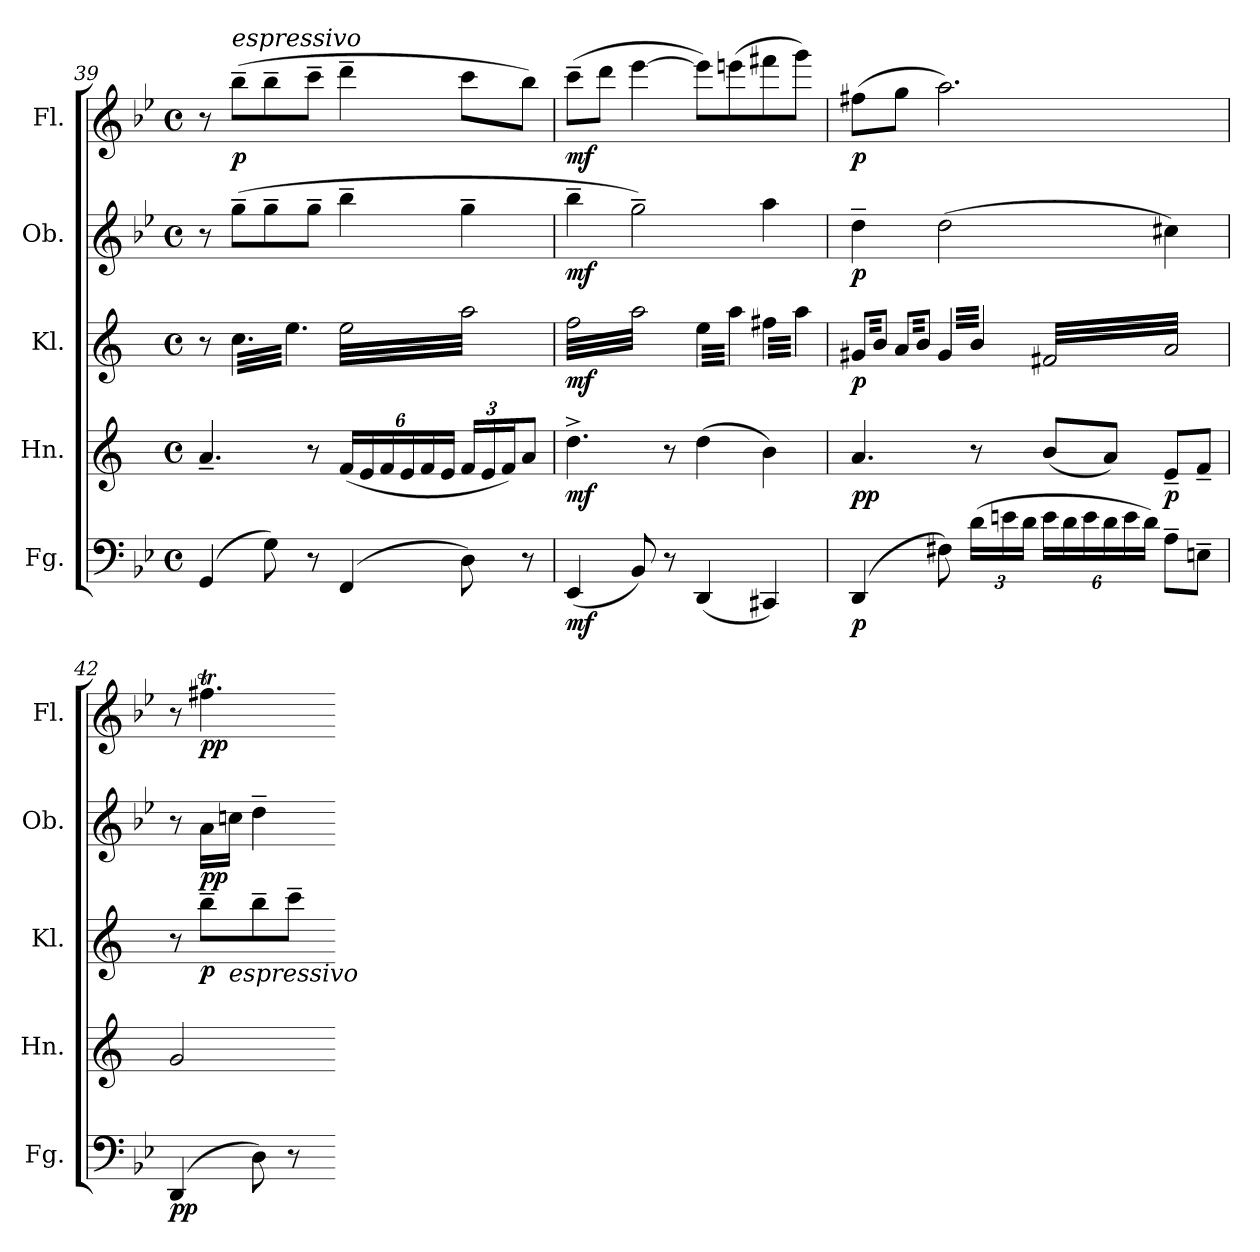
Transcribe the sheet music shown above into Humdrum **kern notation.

**kern	**dynam	**kern	**dynam	**kern	**dynam	**kern	**dynam	**kern	**dynam
*part5	*part5	*part4	*part4	*part3	*part3	*part2	*part2	*part1	*part1
*staff5	*staff5	*staff4	*staff4	*staff3	*staff3	*staff2	*staff2	*staff1	*staff1
*I"Fg.	*	*I"Hn.	*	*I"Kl.	*	*I"Ob.	*	*I"Fl.	*
*I'Fg.	*	*I'Hn.	*	*I'Kl.	*	*I'Ob.	*	*I'Fl.	*
*clefF4	*	*clefG2	*	*clefG2	*	*clefG2	*	*clefG2	*
*	*	*ITrd4c7	*	*ITrd1c2	*	*	*	*	*
*k[b-e-]	*	*k[b-]	*	*k[b-e-]	*	*k[b-e-]	*	*k[b-e-]	*
*g:	*	*	*	*	*	*g:	*	*g:	*
*M4/4	*	*M4/4	*	*M4/4	*	*M4/4	*	*M4/4	*
*met(c)	*	*met(c)	*	*met(c)	*	*met(c)	*	*met(c)	*
=39	=39	=39	=39	=39	=39	=39	=39	=39	=39
(>4GG/	.	4.d~/	.	8r	.	8r	.	8r	.
!	!	!	!	!	!	!	!	!LO:TX:a:i:t=espressivo	!
!	!	!	!	!	!	!	!	!	!LO:DY:b
*	*	*	*	*tremolo	*	*	*	*	*
.	.	.	.	(>32b-\LLL	.	(>8gg~\L	.	(>8bb-~\L	p
.	.	.	.	32dd\)	.	.	.	.	.
.	.	.	.	32b-\	.	.	.	.	.
.	.	.	.	32dd\)	.	.	.	.	.
8G\)	.	.	.	32b-\	.	8gg~\	.	8bb-~\	.
.	.	.	.	32dd\)	.	.	.	.	.
.	.	.	.	32b-\	.	.	.	.	.
.	.	.	.	32dd\)	.	.	.	.	.
8r	.	8r	.	32b-\	.	8gg~\J	.	8ccc~\J	.
.	.	.	.	32dd\)	.	.	.	.	.
.	.	.	.	32b-\	.	.	.	.	.
.	.	.	.	32dd\)JJJ	.	.	.	.	.
*	*	*Xbrackettup	*	*	*	*	*	*	*
(>4FF/	.	(<24B-/LL	.	(>32dd\LLL	.	4bb-~\	.	4ddd~\	.
.	.	.	.	32gg\)	.	.	.	.	.
.	.	24A/	.	.	.	.	.	.	.
.	.	.	.	32dd\	.	.	.	.	.
.	.	24B-/	.	.	.	.	.	.	.
.	.	.	.	32gg\)	.	.	.	.	.
.	.	24A/	.	32dd\	.	.	.	.	.
.	.	.	.	32gg\)	.	.	.	.	.
.	.	24B-/	.	.	.	.	.	.	.
.	.	.	.	32dd\	.	.	.	.	.
.	.	24A/JJ	.	.	.	.	.	.	.
.	.	.	.	32gg\)	.	.	.	.	.
8D\)	.	24B-/LL	.	32dd\	.	4gg~\	.	8ccc\L	.
.	.	.	.	32gg\)	.	.	.	.	.
.	.	24A/	.	.	.	.	.	.	.
.	.	.	.	32dd\	.	.	.	.	.
.	.	24B-/J)	.	.	.	.	.	.	.
.	.	.	.	32gg\)	.	.	.	.	.
8r	.	8d/J	.	32dd\	.	.	.	8bb-\J)	.
.	.	.	.	32gg\)	.	.	.	.	.
.	.	.	.	32dd\	.	.	.	.	.
.	.	.	.	32gg\)JJJ	.	.	.	.	.
!!LO:LB:g=z
=40	=40	=40	=40	=40	=40	=40	=40	=40	=40
!	!LO:DY:b	!	!LO:DY:b	!	!LO:DY:b	!	!LO:DY:b	!	!LO:DY:b
(<4EE-/	mf	4.g^\	mf	(>32ee-\LLL	mf	4bb-~\	mf	(>8ccc~\L	mf
.	.	.	.	32gg\)	.	.	.	.	.
.	.	.	.	32ee-\	.	.	.	.	.
.	.	.	.	32gg\)	.	.	.	.	.
.	.	.	.	32ee-\	.	.	.	8ddd\J	.
.	.	.	.	32gg\)	.	.	.	.	.
.	.	.	.	32ee-\	.	.	.	.	.
.	.	.	.	32gg\)	.	.	.	.	.
8BB-/)	.	.	.	32ee-\	.	2gg~\)	.	[4eee-\	.
.	.	.	.	32gg\)	.	.	.	.	.
.	.	.	.	32ee-\	.	.	.	.	.
.	.	.	.	32gg\)	.	.	.	.	.
8r	.	8r	.	32ee-\	.	.	.	.	.
.	.	.	.	32gg\)	.	.	.	.	.
.	.	.	.	32ee-\	.	.	.	.	.
.	.	.	.	32gg\)JJJ	.	.	.	.	.
(<4DD/	.	(>4g\	.	(>32dd\LLL	.	.	.	8eee-\L])	.
.	.	.	.	32gg\	.	.	.	.	.
.	.	.	.	32dd\	.	.	.	.	.
.	.	.	.	32gg\	.	.	.	.	.
.	.	.	.	32dd\	.	.	.	(>8eeen\	.
.	.	.	.	32gg\	.	.	.	.	.
.	.	.	.	32dd\	.	.	.	.	.
.	.	.	.	32gg\JJJ	.	.	.	.	.
4CC#X/)	.	4e\)	.	32een\LLL	.	4aa\	.	8fff#X\	.
.	.	.	.	32gg\)	.	.	.	.	.
.	.	.	.	32een\	.	.	.	.	.
.	.	.	.	32gg\)	.	.	.	.	.
.	.	.	.	32een\	.	.	.	8ggg\J)	.
.	.	.	.	32gg\)	.	.	.	.	.
.	.	.	.	32een\	.	.	.	.	.
.	.	.	.	32gg\)JJJ	.	.	.	.	.
=41	=41	=41	=41	=41	=41	=41	=41	=41	=41
!	!LO:DY:b	!	!LO:DY:b	!	!LO:DY:b	!	!LO:DY:b	!	!LO:DY:b
*	*	*	*	*	*	*	*	*^	*
(>4DD/	p	4.d/	pp	(<32f#X/LLL	p	4dd~\	p	(>8ff#X\L	2ryy	p
.	.	.	.	32a/	.	.	.	.	.	.
.	.	.	.	32f#X/	.	.	.	.	.	.
.	.	.	.	32a/JJJ	.	.	.	.	.	.
.	.	.	.	32g/LLL	.	.	.	8gg\J	.	.
.	.	.	.	32a/	.	.	.	.	.	.
.	.	.	.	32g/	.	.	.	.	.	.
.	.	.	.	32a/JJJ	.	.	.	.	.	.
8F#X\)	.	.	.	32f#/LLL	.	(>2dd\	.	2.aa\)	.	.
.	.	.	.	32a/)	.	.	.	.	.	.
.	.	.	.	32f#/	.	.	.	.	.	.
.	.	.	.	32a/)	.	.	.	.	.	.
*Xbrackettup	*	*	*	*	*	*	*	*	*	*
(>24d\LL	.	8r	.	32f#/	.	.	.	.	.	.
.	.	.	.	32a/)	.	.	.	.	.	.
24en\	.	.	.	.	.	.	.	.	.	.
.	.	.	.	32f#/	.	.	.	.	.	.
24d\JJ	.	.	.	.	.	.	.	.	.	.
.	.	.	.	32a/)JJJ	.	.	.	.	.	.
*	*	*	*	*	*	*	*	*MM120	*	*
24e\LL	.	(<8e/L	.	(<32en/LLL	.	.	.	.	2ryy	.
.	.	.	.	32g/)	.	.	.	.	.	.
24d\	.	.	.	.	.	.	.	.	.	.
.	.	.	.	32en/	.	.	.	.	.	.
24e\	.	.	.	.	.	.	.	.	.	.
.	.	.	.	32g/)	.	.	.	.	.	.
24d\	.	8d/J)	.	32en/	.	.	.	.	.	.
.	.	.	.	32g/)	.	.	.	.	.	.
24e\	.	.	.	.	.	.	.	.	.	.
.	.	.	.	32en/	.	.	.	.	.	.
24d\JJ)	.	.	.	.	.	.	.	.	.	.
.	.	.	.	32g/)	.	.	.	.	.	.
!	!	!	!LO:DY:b	!	!	!	!	!	!	!
8A~\L	.	8A~/L	p	32en/	.	4cc#X\)	.	.	.	.
.	.	.	.	32g/)	.	.	.	.	.	.
.	.	.	.	32en/	.	.	.	.	.	.
.	.	.	.	32g/)	.	.	.	.	.	.
8En~\J	.	8B-~/J	.	32en/	.	.	.	.	.	.
.	.	.	.	32g/)	.	.	.	.	.	.
.	.	.	.	32en/	.	.	.	.	.	.
.	.	.	.	32g/)JJJ	.	.	.	.	.	.
*	*	*	*	*Xtremolo	*	*	*	*	*	*
*	*	*	*	*	*	*	*	*v	*v	*
=42	=42	=42	=42	=42	=42	=42	=42	=42	=42
*	*	*	*	*	*	*	*	*MM120	*
*	*	*	*	*	*	*	*	*^	*
!	!LO:DY:b	!	!	!	!	!	!	!	!	!
*	*	*	*	*^	*	*	*	*v	*v	*
(>4DD/	pp	2c/	.	8r	8.ryy	.	8r	.	8r	.
.	.	.	.	.	.	.	.	.	.	.
.	.	.	.	.	.	.	.	.	.	.
.	.	.	.	.	.	.	.	.	.	.
!	!	!	!	!	!	!LO:DY:b	!	!LO:DY:b	!	!LO:DY:b
.	.	.	.	8aa~!\L	.	p	16a!\LL	pp	4.ff#Xt!\	pp
.	.	.	.	.	.	.	.	.	.	.
!	!	!	!	!	!LO:TX:b:i:t=espressivo	!	!	!	!	!
.	.	.	.	.	4ryy	.	16ccn!\JJ	.	.	.
.	.	.	.	.	.	.	.	.	.	.
8D!\)	.	.	.	8aa~!\	.	.	4dd~!\	.	.	.
8r	.	.	.	8bb-~!\J	.	.	.	.	.	.
.	.	.	.	.	16ryy	.	.	.	.	.
*	*	*	*	*v	*v	*	*	*	*	*
=-	=-	=-	=-	=-	=-	=-	=-	=-	=-
*-	*-	*-	*-	*-	*-	*-	*-	*-	*-
